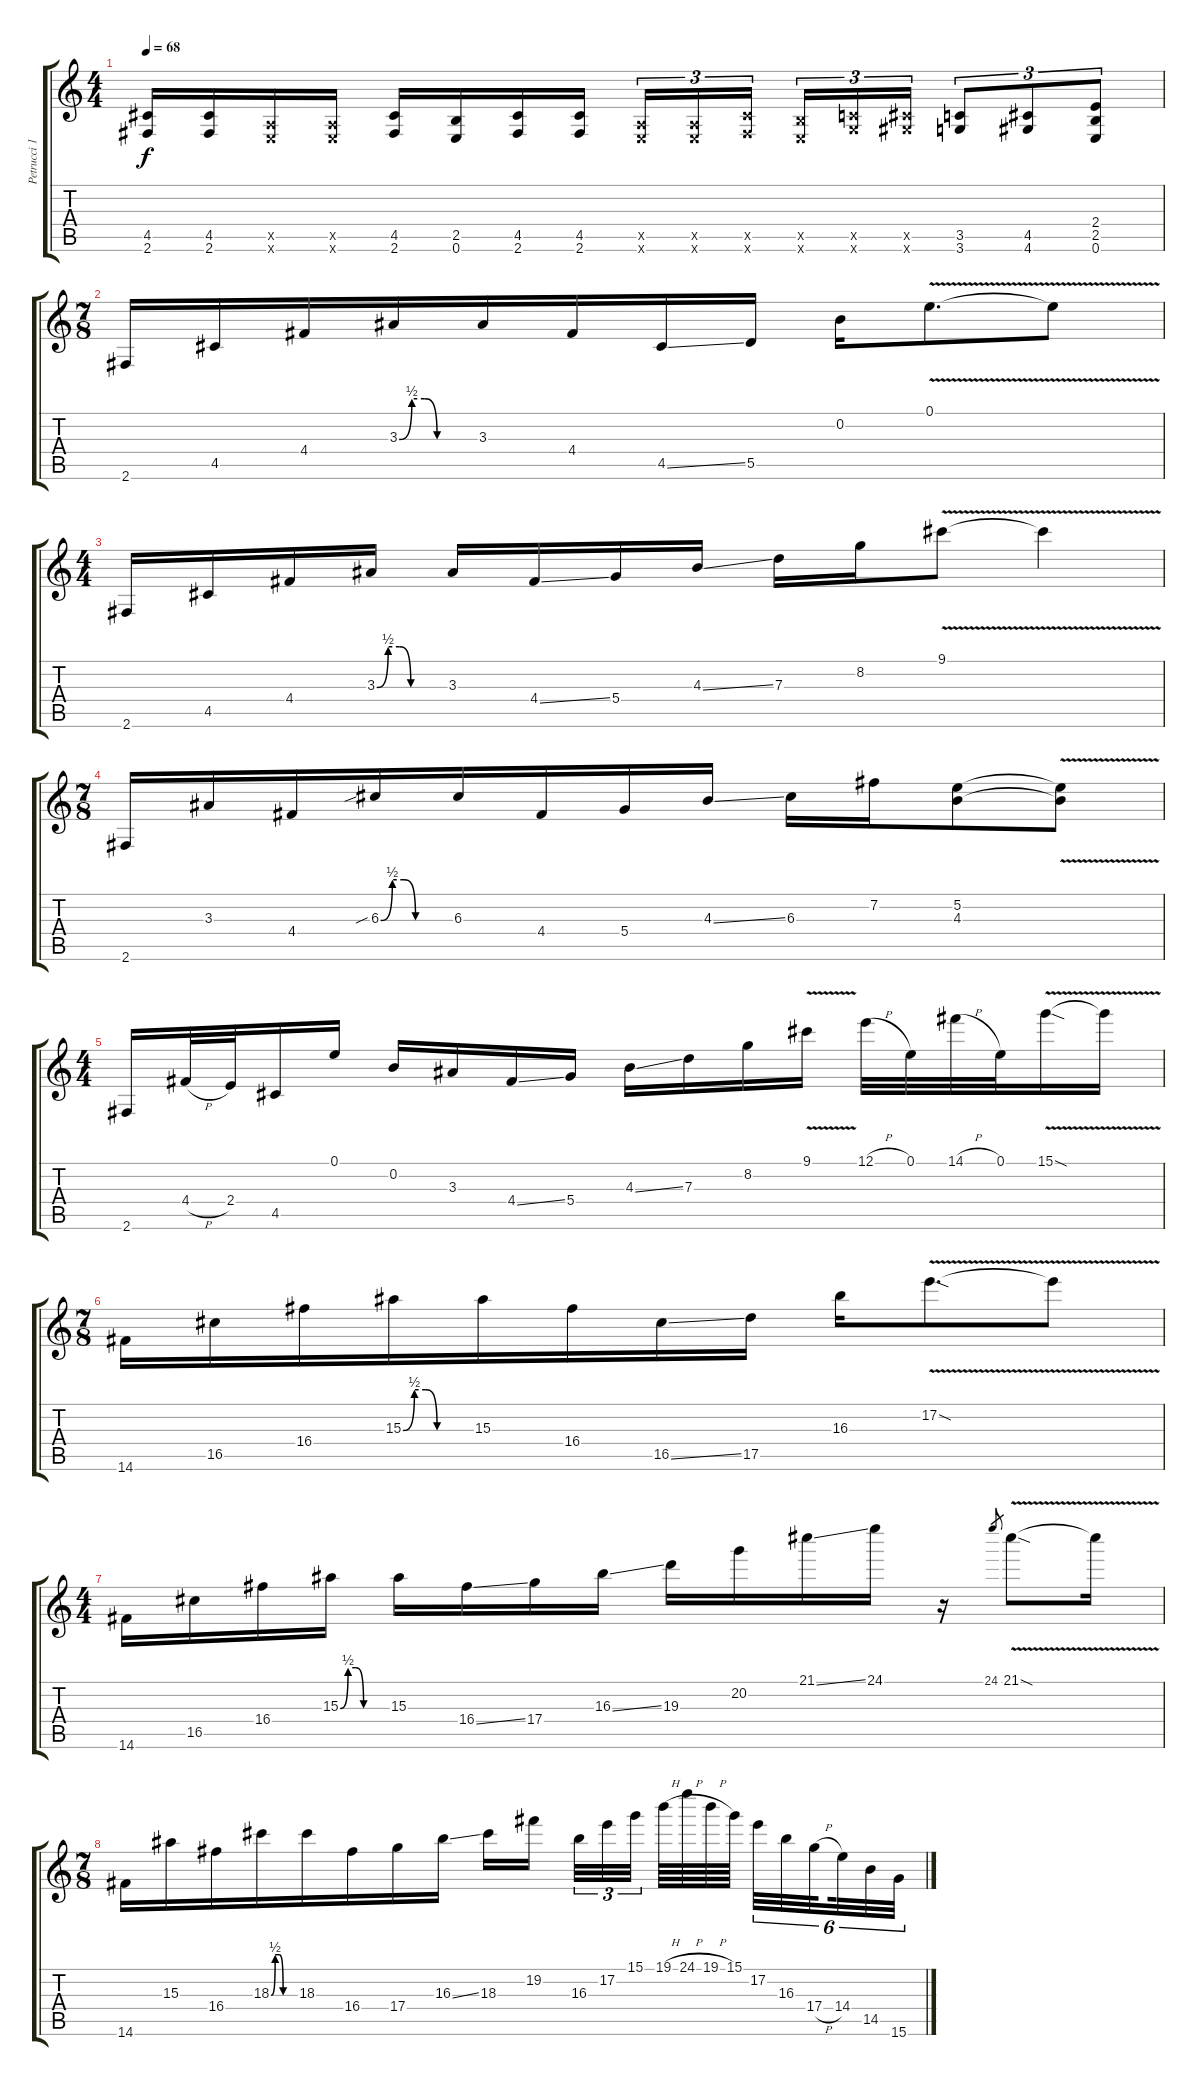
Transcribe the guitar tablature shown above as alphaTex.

\track ("Petrucci 1" "Petrucci 1") {instrument distortionguitar}
\staff {score tabs}
\tuning (E4 B3 G3 D3 A2 E2) {hide}
\ts (4 4)
\tempo 68
\clef g2
\ks c
(4.5 2.6).16{dy f} (4.5 2.6).16 (0.5{x} 0.6{x}).16 (0.5{x} 0.6{x}).16 (4.5 2.6).16 (2.5 0.6).16 (4.5 2.6).16 (4.5 2.6).16 (0.5{x} 0.6{x}).16{tu (3 2)} (0.5{x} 0.6{x}).16{tu (3 2)} (4.5{x} 2.6{x}).16{tu (3 2) beam splitsecondary} (2.5{x} 0.6{x}).16{tu (3 2)} (3.5{x} 3.6{x}).16{tu (3 2)} (4.5{x} 4.6{x}).16{tu (3 2)} (3.5 3.6).8{tu (3 2)} (4.5 4.6).8{tu (3 2)} (2.4 2.5 0.6).8{tu (3 2)} |
\ts (7 8)
2.6.16 4.5.16 4.4.16 3.3{be (custom 0 0 10 2 20 2 30 0 60 0)}.16 3.3.16 4.4.16 4.5{ss}.16 5.5.16 0.2.16 0.1{v}.8{d} 0.1{t}.8 |
\ts (4 4)
2.6.16 4.5.16 4.4.16 3.3{be (custom 0 0 10 2 20 2 30 0 60 0)}.16 3.3.16 4.4{ss}.16 5.4.16 4.3{ss}.16 7.3.16 8.2.16 9.1{v}.8 9.1{t}.4 |
\ts (7 8)
2.6.16 3.3.16 4.4.16 6.3{be (custom 0 0 10 2 20 2 30 0 60 0) sib}.16 6.3.16 4.4.16 5.4.16 4.3{ss}.16 6.3.16 7.2.16 (5.2 4.3).8 (5.2{v t} 4.3{v t}).8 |
\ts (4 4)
2.6.16 4.4{h}.32 2.4.32 4.5.16 0.1.16 0.2.16 3.3.16 4.4{ss}.16 5.4.16 4.3{ss}.16 7.3.16 8.2.16 9.1{v}.16 12.1{h}.32 0.1.32 14.1{h}.32 0.1.32 15.1{v sod}.16 15.1{t}.16 |
\ts (7 8)
14.6.16 16.5.16 16.4.16 15.3{be (custom 0 0 10 2 20 2 30 0 60 0)}.16 15.3.16 16.4.16 16.5{ss}.16 17.5.16 16.3.16 17.2{v sod}.8{d} 17.2{t}.8 |
\ts (4 4)
14.6.16 16.5.16 16.4.16 15.3{be (custom 0 0 10 2 20 2 30 0 60 0)}.16 15.3.16 16.4{ss}.16 17.4.16 16.3{ss}.16 19.3.16 20.2.16 21.1{ss}.16 24.1.16 r.16 24.1.8{gr} 21.1{v sod}.8 21.1{t}.16 |
\ts (7 8)
14.6.16 15.3.16 16.4.16 18.3{be (custom 0 0 10 2 20 2 30 0 60 0)}.16 18.3.16 16.4.16 17.4.16 16.3{ss}.16 18.3.16 19.2.16 16.3.32{tu (3 2)} 17.2.32{tu (3 2)} 15.1.32{tu (3 2) beam splitsecondary} 19.1{h}.64 24.1{h}.64 19.1{h}.64 15.1.64 17.2.32{tu (6 4)} 16.3.32{tu (6 4)} 17.4{h}.32{tu (6 4) beam splitsecondary} 14.4.32{tu (6 4)} 14.5.32{tu (6 4)} 15.6{h}.32{tu (6 4)}
